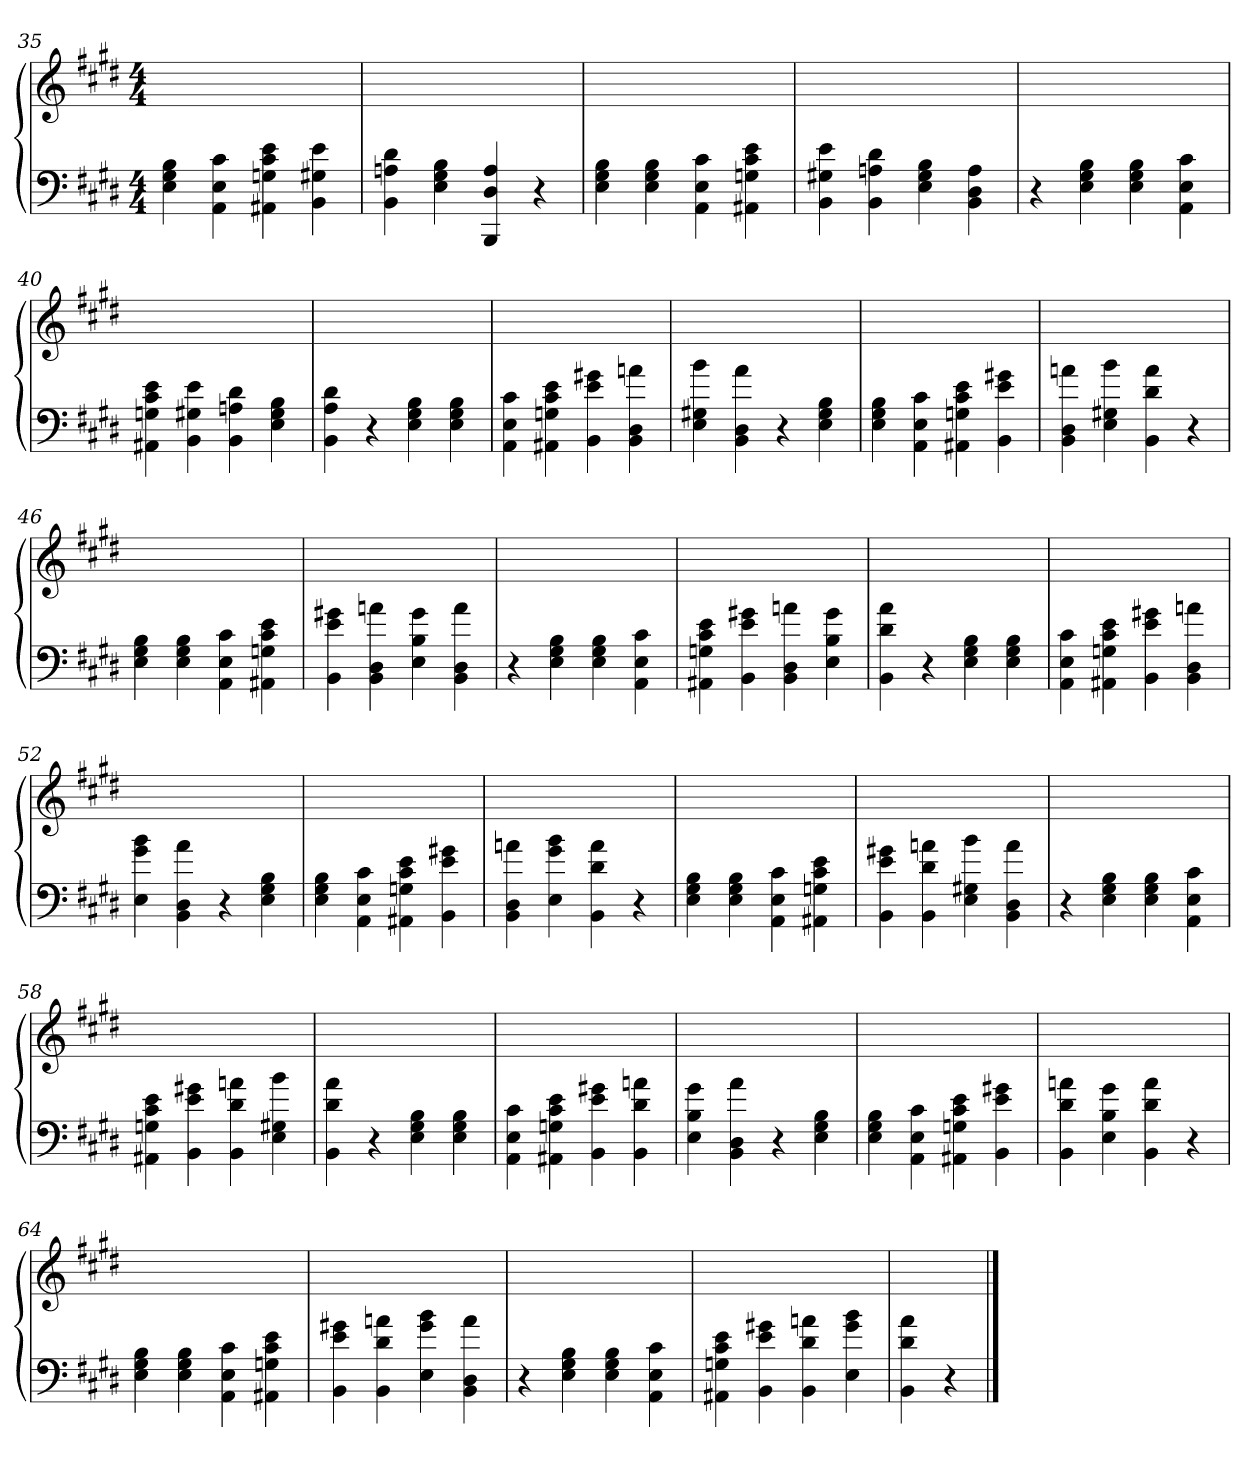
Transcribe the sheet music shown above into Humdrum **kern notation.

**kern	**kern
*part2	*part1
*staff2	*staff1
*clefF4	*clefG2
*k[f#c#g#d#]	*k[f#c#g#d#]
*E:	*E:
*M4/4	*M4/4
=35	=35
4E 4G# 4B	1ryy
4AA 4E 4c#	.
4AA#X 4Gn 4c# 4e	.
4BB 4G#X 4e	.
=36	=36
4BB 4An 4d#	1ryy
4E 4G# 4B	.
4BBB 4D# 4A	.
4r	.
=37	=37
4E 4G# 4B	1ryy
4E 4G# 4B	.
4AA 4E 4c#	.
4AA#X 4Gn 4c# 4e	.
=38	=38
4BB 4G#X 4e	1ryy
4BB 4An 4d#	.
4E 4G# 4B	.
4BB 4D# 4A	.
=39	=39
4r	1ryy
4E 4G# 4B	.
4E 4G# 4B	.
4AA 4E 4c#	.
=40	=40
4AA#X 4Gn 4c# 4e	1ryy
4BB 4G#X 4e	.
4BB 4An 4d#	.
4E 4G# 4B	.
=41	=41
4BB 4A 4d#	1ryy
4r	.
4E 4G# 4B	.
4E 4G# 4B	.
=42	=42
4AA 4E 4c#	1ryy
4AA#X 4Gn 4c# 4e	.
4BB 4e 4g#X	.
4BB 4D# 4an	.
=43	=43
4E 4G#X 4b	1ryy
4BB 4D# 4a	.
4r	.
4E 4G# 4B	.
=44	=44
4E 4G# 4B	1ryy
4AA 4E 4c#	.
4AA#X 4Gn 4c# 4e	.
4BB 4e 4g#X	.
=45	=45
4BB 4D# 4an	1ryy
4E 4G#X 4b	.
4BB 4d# 4a	.
4r	.
=46	=46
4E 4G# 4B	1ryy
4E 4G# 4B	.
4AA 4E 4c#	.
4AA#X 4Gn 4c# 4e	.
=47	=47
4BB 4e 4g#X	1ryy
4BB 4D# 4an	.
4E 4B 4g#	.
4BB 4D# 4a	.
=48	=48
4r	1ryy
4E 4G# 4B	.
4E 4G# 4B	.
4AA 4E 4c#	.
=49	=49
4AA#X 4Gn 4c# 4e	1ryy
4BB 4e 4g#X	.
4BB 4D# 4an	.
4E 4B 4g#	.
=50	=50
4BB 4d# 4a	1ryy
4r	.
4E 4G# 4B	.
4E 4G# 4B	.
=51	=51
4AA 4E 4c#	1ryy
4AA#X 4Gn 4c# 4e	.
4BB 4e 4g#X	.
4BB 4D# 4an	.
=52	=52
4E 4g# 4b	1ryy
4BB 4D# 4a	.
4r	.
4E 4G# 4B	.
=53	=53
4E 4G# 4B	1ryy
4AA 4E 4c#	.
4AA#X 4Gn 4c# 4e	.
4BB 4e 4g#X	.
=54	=54
4BB 4D# 4an	1ryy
4E 4g# 4b	.
4BB 4d# 4a	.
4r	.
=55	=55
4E 4G# 4B	1ryy
4E 4G# 4B	.
4AA 4E 4c#	.
4AA#X 4Gn 4c# 4e	.
=56	=56
4BB 4e 4g#X	1ryy
4BB 4d# 4an	.
4E 4G#X 4b	.
4BB 4D# 4a	.
=57	=57
4r	1ryy
4E 4G# 4B	.
4E 4G# 4B	.
4AA 4E 4c#	.
=58	=58
4AA#X 4Gn 4c# 4e	1ryy
4BB 4e 4g#X	.
4BB 4d# 4an	.
4E 4G#X 4b	.
=59	=59
4BB 4d# 4a	1ryy
4r	.
4E 4G# 4B	.
4E 4G# 4B	.
=60	=60
4AA 4E 4c#	1ryy
4AA#X 4Gn 4c# 4e	.
4BB 4e 4g#X	.
4BB 4d# 4an	.
=61	=61
4E 4B 4g#	1ryy
4BB 4D# 4a	.
4r	.
4E 4G# 4B	.
=62	=62
4E 4G# 4B	1ryy
4AA 4E 4c#	.
4AA#X 4Gn 4c# 4e	.
4BB 4e 4g#X	.
=63	=63
4BB 4d# 4an	1ryy
4E 4B 4g#	.
4BB 4d# 4a	.
4r	.
=64	=64
4E 4G# 4B	1ryy
4E 4G# 4B	.
4AA 4E 4c#	.
4AA#X 4Gn 4c# 4e	.
=65	=65
4BB 4e 4g#X	1ryy
4BB 4d# 4an	.
4E 4g# 4b	.
4BB 4D# 4a	.
=66	=66
4r	1ryy
4E 4G# 4B	.
4E 4G# 4B	.
4AA 4E 4c#	.
=67	=67
4AA#X 4Gn 4c# 4e	1ryy
4BB 4e 4g#X	.
4BB 4d# 4an	.
4E 4g# 4b	.
=68	=68
4BB 4d# 4a	2ryy
4r	.
==	==
*-	*-
